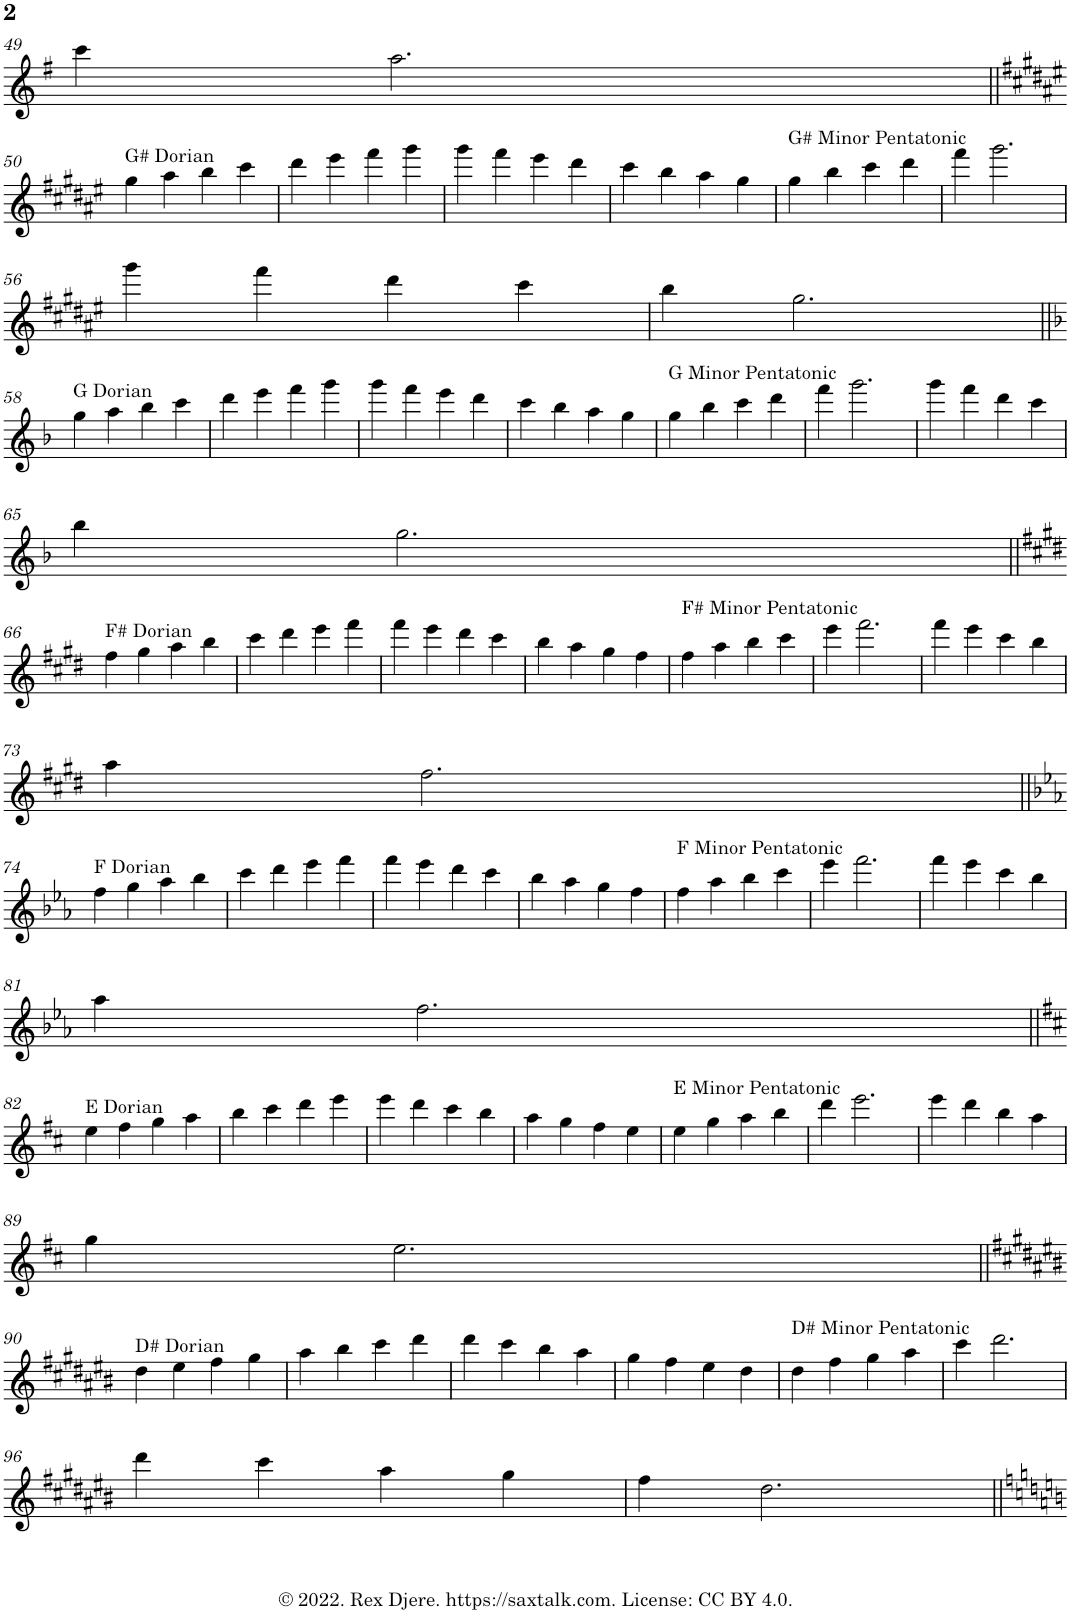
**kern
*part1
*staff1
*I"Alto Saxophone
*I'A. Sax.
!!LO:PB:g=z
*clefG2
*Trd5c9
*k[f#]
*M4/4
=49
4ccc\
2.aa\
!!LO:LB:g=z
=50||
*k[f#c#g#d#a#e#]
!LO:TX:a:t=G# Dorian
4gg#\
4aa#\
4bb\
4ccc#\
=51
4ddd#\
4eee#\
4fff#\
4ggg#\
=52
4ggg#\
4fff#\
4eee#\
4ddd#\
=53
4ccc#\
4bb\
4aa#\
4gg#\
=54
!LO:TX:a:t=G# Minor Pentatonic
4gg#\
4bb\
4ccc#\
4ddd#\
=55
4fff#\
2.ggg#\
!!LO:LB:g=z
=56
4ggg#\
4fff#\
4ddd#\
4ccc#\
=57
4bb\
2.gg#\
!!LO:LB:g=z
=58||
*k[b-]
!LO:TX:a:t=G Dorian
4gg\
4aa\
4bb-\
4ccc\
=59
4ddd\
4eee\
4fff\
4ggg\
=60
4ggg\
4fff\
4eee\
4ddd\
=61
4ccc\
4bb-\
4aa\
4gg\
=62
!LO:TX:a:t=G Minor Pentatonic
4gg\
4bb-\
4ccc\
4ddd\
=63
4fff\
2.ggg\
=64
4ggg\
4fff\
4ddd\
4ccc\
!!LO:LB:g=z
=65
4bb-\
2.gg\
!!LO:LB:g=z
=66||
*k[f#c#g#d#]
!LO:TX:a:t=F# Dorian
4ff#\
4gg#\
4aa\
4bb\
=67
4ccc#\
4ddd#\
4eee\
4fff#\
=68
4fff#\
4eee\
4ddd#\
4ccc#\
=69
4bb\
4aa\
4gg#\
4ff#\
=70
!LO:TX:a:t=F# Minor Pentatonic
4ff#\
4aa\
4bb\
4ccc#\
=71
4eee\
2.fff#\
=72
4fff#\
4eee\
4ccc#\
4bb\
!!LO:LB:g=z
=73
4aa\
2.ff#\
!!LO:LB:g=z
=74||
*k[b-e-a-]
!LO:TX:a:t=F Dorian
4ff\
4gg\
4aa-\
4bb-\
=75
4ccc\
4ddd\
4eee-\
4fff\
=76
4fff\
4eee-\
4ddd\
4ccc\
=77
4bb-\
4aa-\
4gg\
4ff\
=78
!LO:TX:a:t=F Minor Pentatonic
4ff\
4aa-\
4bb-\
4ccc\
=79
4eee-\
2.fff\
=80
4fff\
4eee-\
4ccc\
4bb-\
!!LO:LB:g=z
=81
4aa-\
2.ff\
!!LO:LB:g=z
=82||
*k[f#c#]
!LO:TX:a:t=E Dorian
4ee\
4ff#\
4gg\
4aa\
=83
4bb\
4ccc#\
4ddd\
4eee\
=84
4eee\
4ddd\
4ccc#\
4bb\
=85
4aa\
4gg\
4ff#\
4ee\
=86
!LO:TX:a:t=E Minor Pentatonic
4ee\
4gg\
4aa\
4bb\
=87
4ddd\
2.eee\
=88
4eee\
4ddd\
4bb\
4aa\
!!LO:LB:g=z
=89
4gg\
2.ee\
!!LO:LB:g=z
=90||
*k[f#c#g#d#a#e#b#]
!LO:TX:a:t=D# Dorian
4dd#\
4ee#\
4ff#\
4gg#\
=91
4aa#\
4bb#\
4ccc#\
4ddd#\
=92
4ddd#\
4ccc#\
4bb#\
4aa#\
=93
4gg#\
4ff#\
4ee#\
4dd#\
=94
!LO:TX:a:t=D# Minor Pentatonic
4dd#\
4ff#\
4gg#\
4aa#\
=95
4ccc#\
2.ddd#\
!!LO:LB:g=z
=96
4ddd#\
4ccc#\
4aa#\
4gg#\
=97
4ff#\
2.dd#\
=||
*-
